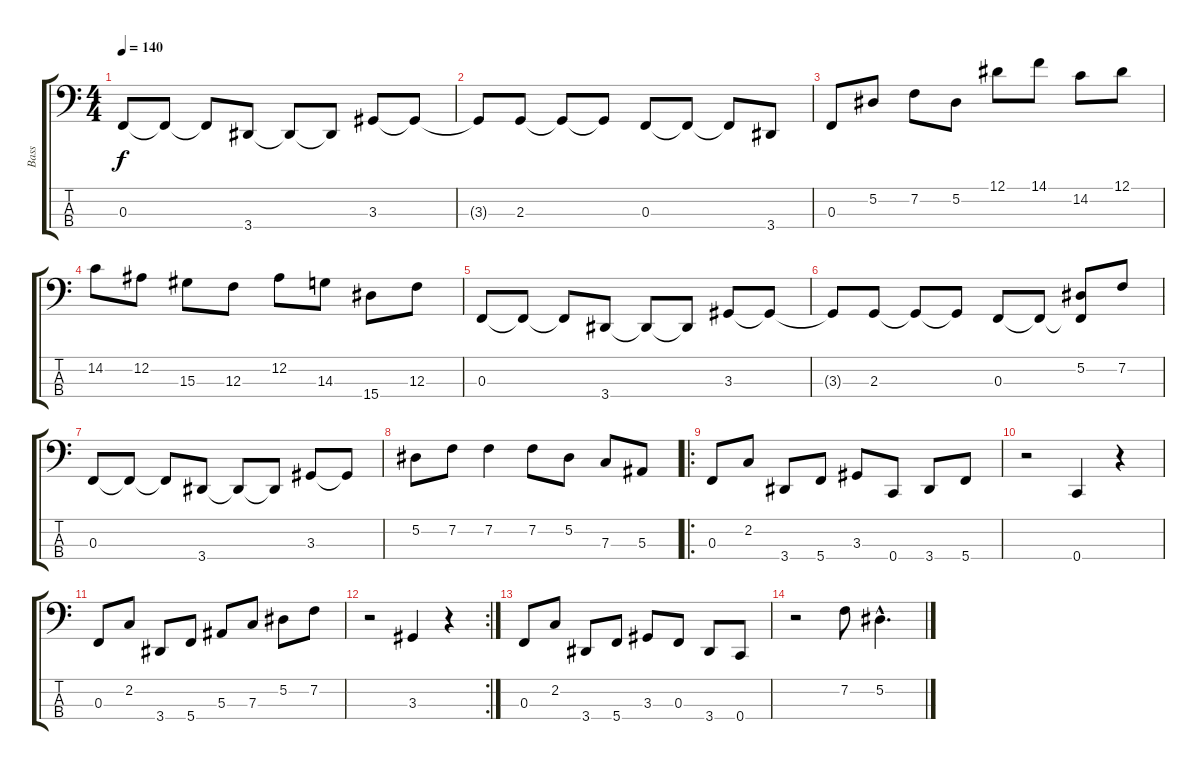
\track ("Bass" "Bass") {instrument electricbassfinger}
\staff {score tabs}
\tuning (Eb2 Bb1 F1 C1) {hide}
\ts (4 4)
\tempo 140
\clef f4
\ks c
0.3.8{dy f} 0.3{t}.8 0.3{t}.8 3.4.8 3.4{t}.8 3.4{t}.8 3.3.8 3.3{t}.8 |
3.3{t}.8 2.3.8 2.3{t}.8 2.3{t}.8 0.3.8 0.3{t}.8 0.3{t}.8 3.4.8 |
0.3.8 5.2.8 7.2.8 5.2.8 12.1.8 14.1.8 14.2.8 12.1.8 |
14.2.8 12.2.8 15.3.8 12.3.8 12.2.8 14.3.8 15.4.8 12.3.8 |
0.3.8 0.3{t}.8 0.3{t}.8 3.4.8 3.4{t}.8 3.4{t}.8 3.3.8 3.3{t}.8 |
3.3{t}.8 2.3.8 2.3{t}.8 2.3{t}.8 0.3.8 0.3{t}.8 (5.2 0.3{t}).8 7.2.8 |
0.3.8 0.3{t}.8 0.3{t}.8 3.4.8 3.4{t}.8 3.4{t}.8 3.3.8 3.3{t}.8 |
5.2.8 7.2.8 7.2.4 7.2.8 5.2.8 7.3.8 5.3.8 |
\ro
0.3.8 2.2.8 3.4.8 5.4.8 3.3.8 0.4.8 3.4.8 5.4.8 |
r.2 0.4.4 r.4 |
0.3.8 2.2.8 3.4.8 5.4.8 5.3.8 7.3.8 5.2.8 7.2.8 |
\rc 2
r.2 3.3.4 r.4 |
0.3.8 2.2.8 3.4.8 5.4.8 3.3.8 0.3.8 3.4.8 0.4.8 |
r.2 7.2.8 5.2{hac}.4{d}
